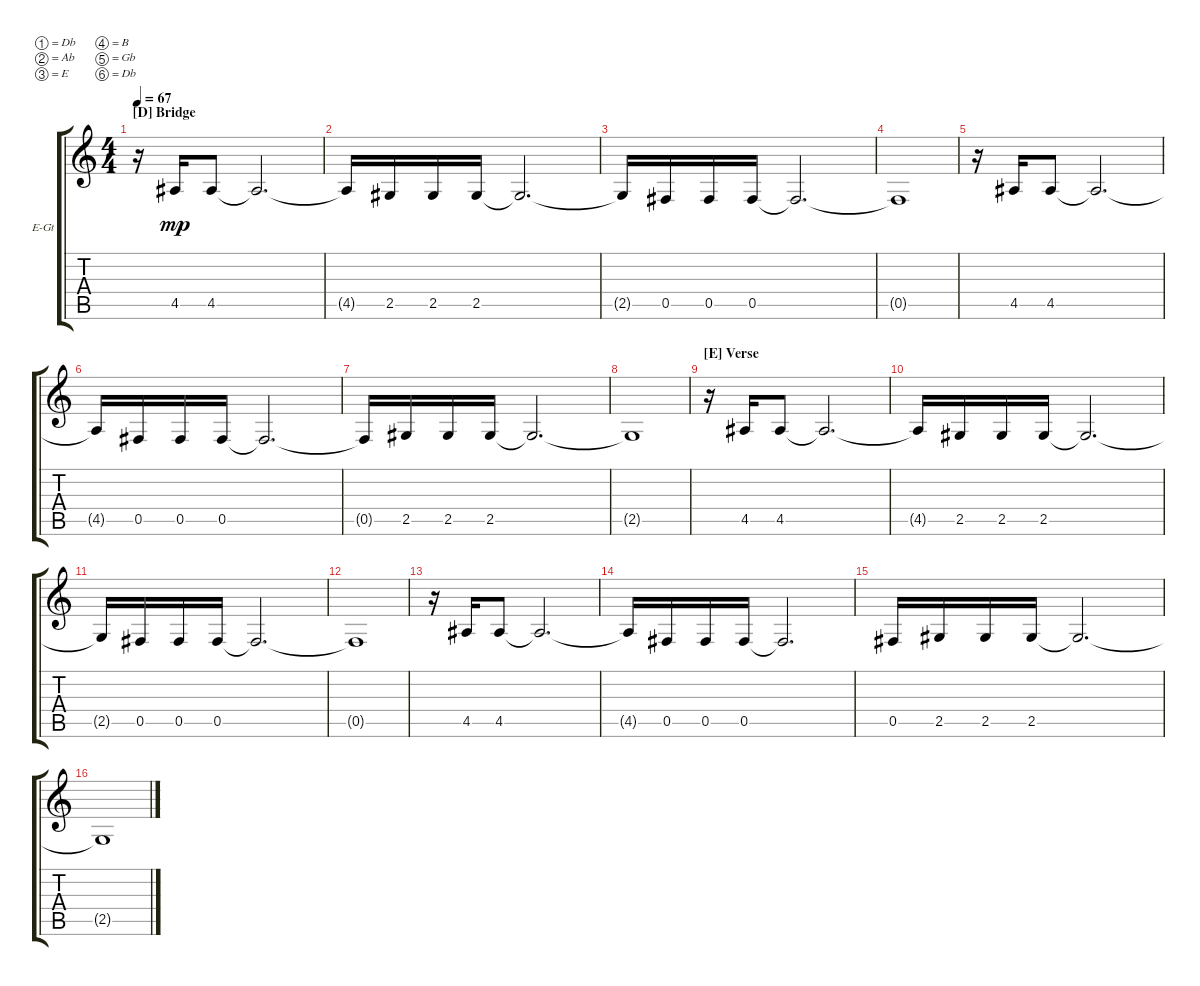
\defaultSystemsLayout 4
\bracketExtendMode groupsimilarinstruments
\firstSystemTrackNameOrientation horizontal
\otherSystemsTrackNameOrientation horizontal
\track ("Iha (Overdriven)" "E-Gt") {instrument overdrivenguitar}
\staff {score tabs}
\tuning (Db4 Ab3 E3 B2 Gb2 Db2)
\ts (4 4)
\section ("D" "Bridge")
\tempo 67
\clef g2
\scale
0.333333
\ks c
r.16{dy mp} 4.5.16 4.5.8 4.5{t}.2{d} |
\scale
0.333333 4.5{t}.16 2.5.16 2.5.16 2.5.16 2.5{t}.2{d} |
\scale
0.333333 2.5{t}.16 0.5.16 0.5.16 0.5.16 0.5{t}.2{d} |
\scale
0.333333 0.5{t}.1 |
\scale
0.333333 r.16 4.5.16 4.5.8 4.5{t}.2{d} |
\scale
0.333333 4.5{t}.16 0.5.16 0.5.16 0.5.16 0.5{t}.2{d} |
\scale
0.333333 0.5{t}.16 2.5.16 2.5.16 2.5.16 2.5{t}.2{d} |
\scale
0.333333 2.5{t}.1 |
\section ("E" "Verse")
\scale
0.333333 r.16 4.5.16 4.5.8 4.5{t}.2{d} |
\scale
0.333333 4.5{t}.16 2.5.16 2.5.16 2.5.16 2.5{t}.2{d} |
\scale
0.333333 2.5{t}.16 0.5.16 0.5.16 0.5.16 0.5{t}.2{d} |
\scale
0.333333 0.5{t}.1 |
\scale
0.333333 r.16 4.5.16 4.5.8 4.5{t}.2{d} |
\scale
0.333333 4.5{t}.16 0.5.16 0.5.16 0.5.16 0.5{t}.2{d} |
\scale
0.333333 0.5.16 2.5.16 2.5.16 2.5.16 2.5{t}.2{d} |
\scale
0.333333 2.5{t}.1
